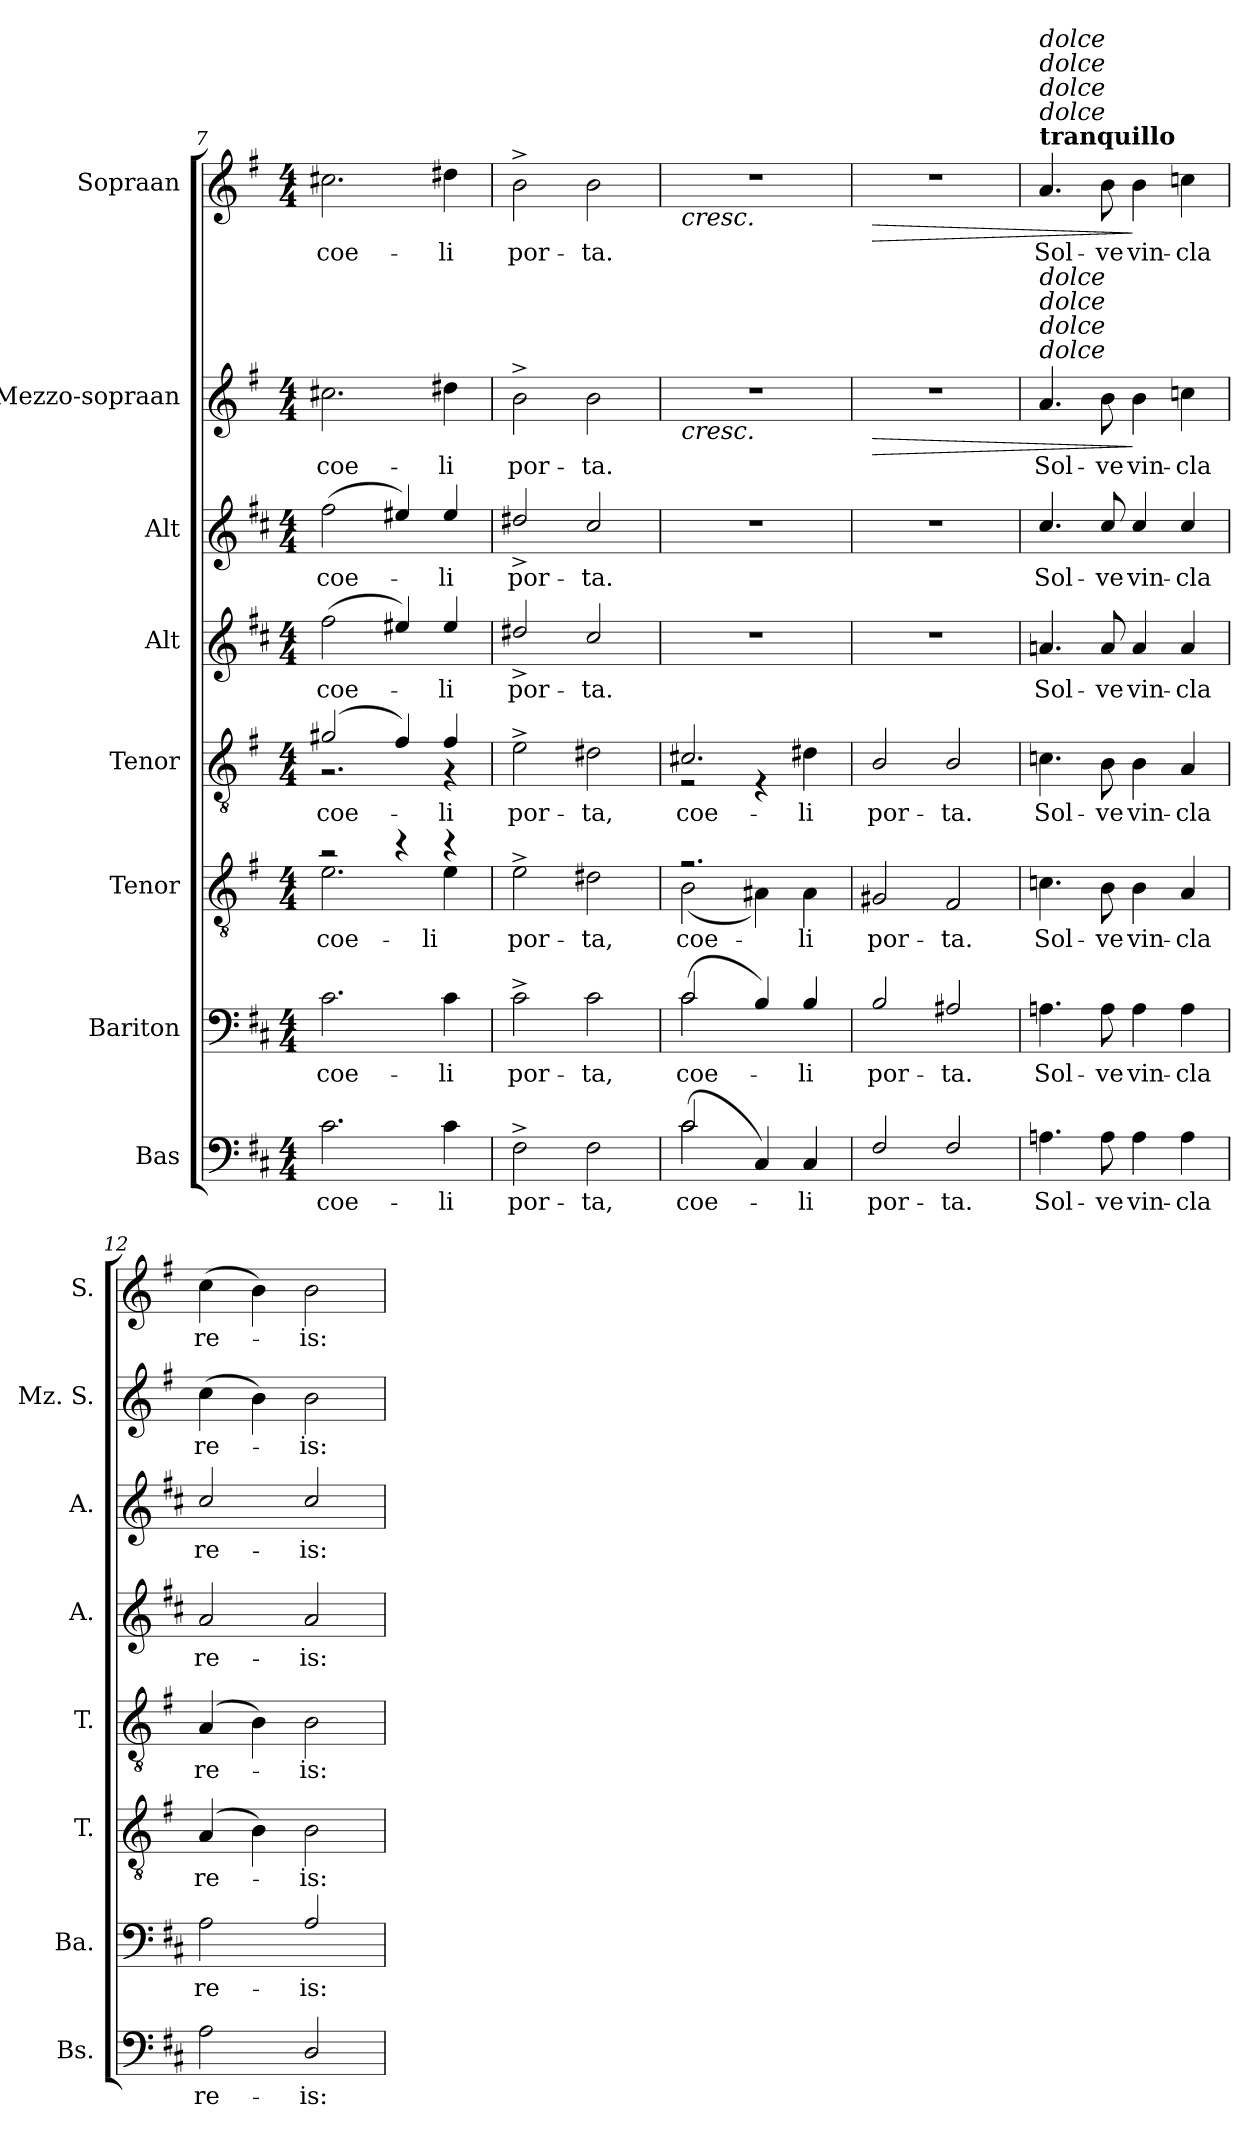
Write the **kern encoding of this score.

**kern	**text	**kern	**text	**kern	**text	**kern	**text	**kern	**text	**kern	**text	**kern	**text	**dynam	**kern	**text	**dynam
*part8	*part8	*part7	*part7	*part6	*part6	*part5	*part5	*part4	*part4	*part3	*part3	*part2	*part2	*part2	*part1	*part1	*part1
*staff8	*staff8	*staff7	*staff7	*staff6	*staff6	*staff5	*staff5	*staff4	*staff4	*staff3	*staff3	*staff2	*staff2	*staff2	*staff1	*staff1	*staff1
*I"Bas	*	*I"Bariton	*	*I"Tenor	*	*I"Tenor	*	*I"Alt	*	*I"Alt	*	*I"Mezzo-sopraan	*	*	*I"Sopraan	*	*
*I'Bs.	*	*I'Ba.	*	*I'T.	*	*I'T.	*	*I'A.	*	*I'A.	*	*I'Mz. S.	*	*	*I'S.	*	*
*clefF4	*	*clefF4	*	*clefGv2	*	*clefGv2	*	*clefG2	*	*clefG2	*	*clefG2	*	*	*clefG2	*	*
*ITrd4c7	*	*ITrd4c7	*	*	*	*	*	*ITrd4c7	*	*ITrd4c7	*	*	*	*	*	*	*
*k[f#]	*	*k[f#]	*	*k[f#]	*	*k[f#]	*	*k[f#]	*	*k[f#]	*	*k[f#]	*	*	*k[f#]	*	*
*M4/4	*	*M4/4	*	*M4/4	*	*M4/4	*	*M4/4	*	*M4/4	*	*M4/4	*	*	*M4/4	*	*
=7	=7	=7	=7	=7	=7	=7	=7	=7	=7	=7	=7	=7	=7	=7	=7	=7	=7
*	*	*	*	*^	*	*^	*	*	*	*	*	*	*	*	*	*	*
2.F#\	coe-	2.F#\	coe-	2r	2.e\	coe-	(>2g#X/	2.r	coe-	(>2b\	coe-	(>2b\	coe-	2.cc#X\	coe-	.	2.cc#X\	coe-	.
.	.	.	.	4r	.	.	4f#/)	.	.	4a#X/)	.	4a#X/)	.	.	.	.	.	.	.
4F#\	-li	4F#\	-li	4r	4e\	-li	4f#/	4r	-li	4a#/	-li	4a#/	-li	4dd#X\	-li	.	4dd#X\	-li	.
*	*	*	*	*v	*v	*	*	*	*	*	*	*	*	*	*	*	*	*	*
*	*	*	*	*	*	*v	*v	*	*	*	*	*	*	*	*	*	*	*
=8	=8	=8	=8	=8	=8	=8	=8	=8	=8	=8	=8	=8	=8	=8	=8	=8	=8
2BB^\	por-	2F#^\	por-	2e^\	por-	2e^\	por-	2g#X^/	por-	2g#X^/	por-	2b^\	por-	.	2b^\	por-	.
2BB\	-ta,	2F#\	-ta,	2d#X\	-ta,	2d#X\	-ta,	2f#/	-ta.	2f#/	-ta.	2b\	-ta.	.	2b\	-ta.	.
=9	=9	=9	=9	=9	=9	=9	=9	=9	=9	=9	=9	=9	=9	=9	=9	=9	=9
*^	*	*^	*	*^	*	*^	*	*	*	*	*	*	*	*	*	*	*
!	!	!	!	!	!	!	!	!	!	!	!	!	!	!	!	!	!	!LO:HP:b	!	!	!
!	!	!	!	!	!	!	!	!	!	!	!	!	!	!	!	!	!	!LO:HP:n=1:b	!	!	!LO:HP:b
!	!	!	!	!	!	!	!	!	!	!	!	!	!	!	!	!	!	!	!	!	!LO:HP:n=1:b
(2F#\	2F#/	coe-	(2F#\	2F#/	coe-	2.r	(2B\	coe-	2.c#X/	2r	coe-	1r	.	1r	.	1r	.	< <	1r	.	< <
(4FF#/)	2ryy	.	(4E/)	2ryy	.	.	4A#X\)	.	.	4r	.	.	.	.	.	.	.	.	.	.	.
4FF#/	.	-li	4E/	.	-li	4A#\	4ryy	-li	4d#X\	4ryy	-li	.	.	.	.	.	.	.	.	.	.
*v	*v	*	*	*	*	*	*	*	*	*	*	*	*	*	*	*	*	*	*	*	*
*	*	*v	*v	*	*	*	*	*	*	*	*	*	*	*	*	*	*	*	*	*
=10	=10	=10	=10	=10	=10	=10	=10	=10	=10	=10	=10	=10	=10	=10	=10	=10	=10	=10	=10
!	!	!	!	!	!	!	!	!	!	!	!	!	!	!	!	!LO:HP:b	!	!	!LO:HP:b
*	*	*	*	*v	*v	*	*	*	*	*	*	*	*	*	*	*	*	*	*
*	*	*	*	*	*	*v	*v	*	*	*	*	*	*	*	*	*	*	*
2BB/	por-	2E/	por-	2G#X/	por-	2B/	por-	1r	.	1r	.	1r	.	>	1r	.	>
2BB/	-ta.	2D#X/	-ta.	2F#/	-ta.	2B/	-ta.	.	.	.	.	.	.	.	.	.	.
.	.	.	.	.	.	.	.	.	.	.	.	.	.	[ [	.	.	[ [
=11	=11	=11	=11	=11	=11	=11	=11	=11	=11	=11	=11	=11	=11	=11	=11	=11	=11
!	!	!	!	!	!	!	!	!	!	!	!	!	!	!	!LO:TX:a:B:t=tranquillo	!	!
!	!	!	!	!	!	!	!	!	!	!	!	!	!	!	!LO:TX:a:i:t=dolce	!	!
!	!	!	!	!	!	!	!	!	!	!	!	!	!	!	!LO:TX:a:i:t=dolce	!	!
!	!	!	!	!	!	!	!	!	!	!	!	!	!	!	!LO:TX:a:i:t=dolce	!	!
!	!	!	!	!	!	!	!	!	!	!	!	!	!	!	!LO:TX:a:i:t=dolce	!	!
!	!	!	!	!	!	!	!	!	!	!	!	!LO:TX:a:i:t=dolce	!	!	!	!	!
!	!	!	!	!	!	!	!	!	!	!	!	!LO:TX:a:i:t=dolce	!	!	!	!	!
!	!	!	!	!	!	!	!	!	!	!	!	!LO:TX:a:i:t=dolce	!	!	!	!	!
!	!	!	!	!	!	!	!	!	!	!	!	!LO:TX:a:i:t=dolce	!	!	!	!	!
4.Dn\	Sol-	4.Dn\	Sol-	4.cn\	Sol-	4.cn\	Sol-	4.dn/	Sol-	4.f#/	Sol-	4.a/	Sol-	.	4.a/	Sol-	.
8D\	-ve	8D\	-ve	8B\	-ve	8B\	-ve	8d/	-ve	8f#/	-ve	8b\	-ve	.	8b\	-ve	.
4D\	vin-	4D\	vin-	4B\	vin-	4B\	vin-	4d/	vin-	4f#/	vin-	4b\	vin-	]	4b\	vin-	]
4D\	-cla	4D\	-cla	4A/	-cla	4A/	-cla	4d/	-cla	4f#/	-cla	4ccn\	-cla	.	4ccn\	-cla	.
!!LO:PB:g=z
=12	=12	=12	=12	=12	=12	=12	=12	=12	=12	=12	=12	=12	=12	=12	=12	=12	=12
2D\	re-	2D\	re-	(>4A/	re-	(>4A/	re-	2d/	re-	2f#/	re-	(>4cc\	re-	.	(>4cc\	re-	.
.	.	.	.	4B\)	.	4B\)	.	.	.	.	.	4b\)	.	.	4b\)	.	.
2GG/	-is:	2D/	-is:	2B\	-is:	2B\	-is:	2d/	-is:	2f#/	-is:	2b\	-is:	.	2b\	-is:	.
=	=	=	=	=	=	=	=	=	=	=	=	=	=	=	=	=	=
*-	*-	*-	*-	*-	*-	*-	*-	*-	*-	*-	*-	*-	*-	*-	*-	*-	*-
